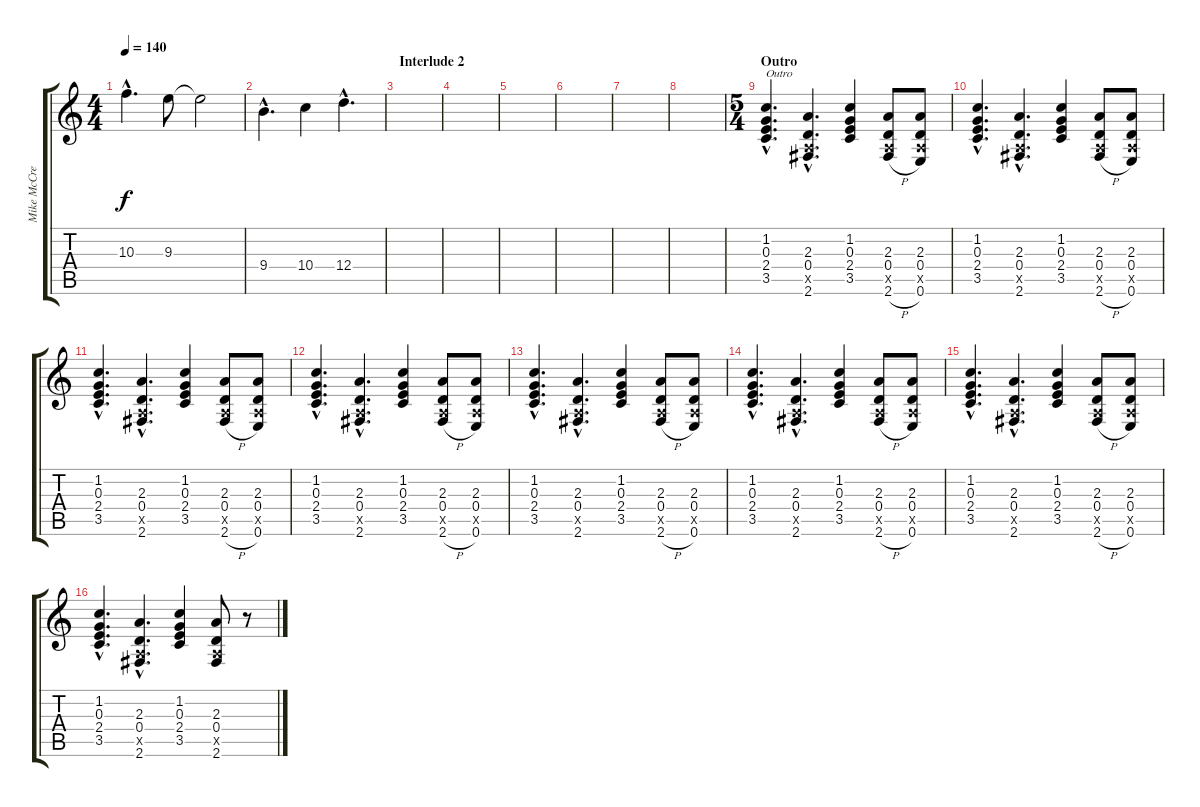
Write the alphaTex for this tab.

\track ("Mike McCready" "Mike McCre") {instrument distortionguitar}
\staff {score tabs}
\tuning (E4 B3 G3 D3 A2 E2) {hide}
\ts (4 4)
\tempo 140
\clef g2
\ks c
10.3{hac}.4{d dy f} 9.3.8 9.3{t}.2 |
9.4{hac}.4{d} 10.4.4 12.4{hac}.4{d} |
\section ("" "Interlude 2")
|
|
|
|
|
|
\ts (5 4)
\section ("" "Outro")
(1.2{hac} 0.3{hac} 2.4{hac} 3.5{hac}).4{d txt "Outro"} (2.3{hac} 0.4{hac} 0.5{hac x} 2.6{hac}).4{d} (1.2 0.3 2.4 3.5).4 (2.3 0.4 0.5{x} 2.6{h}).8 (2.3 0.4 0.5{x} 0.6).8 |
(1.2{hac} 0.3{hac} 2.4{hac} 3.5{hac}).4{d} (2.3{hac} 0.4{hac} 0.5{hac x} 2.6{hac}).4{d} (1.2 0.3 2.4 3.5).4 (2.3 0.4 0.5{x} 2.6{h}).8 (2.3 0.4 0.5{x} 0.6).8 |
(1.2{hac} 0.3{hac} 2.4{hac} 3.5{hac}).4{d} (2.3{hac} 0.4{hac} 0.5{hac x} 2.6{hac}).4{d} (1.2 0.3 2.4 3.5).4 (2.3 0.4 0.5{x} 2.6{h}).8 (2.3 0.4 0.5{x} 0.6).8 |
(1.2{hac} 0.3{hac} 2.4{hac} 3.5{hac}).4{d} (2.3{hac} 0.4{hac} 0.5{hac x} 2.6{hac}).4{d} (1.2 0.3 2.4 3.5).4 (2.3 0.4 0.5{x} 2.6{h}).8 (2.3 0.4 0.5{x} 0.6).8 |
(1.2{hac} 0.3{hac} 2.4{hac} 3.5{hac}).4{d} (2.3{hac} 0.4{hac} 0.5{hac x} 2.6{hac}).4{d} (1.2 0.3 2.4 3.5).4 (2.3 0.4 0.5{x} 2.6{h}).8 (2.3 0.4 0.5{x} 0.6).8 |
(1.2{hac} 0.3{hac} 2.4{hac} 3.5{hac}).4{d} (2.3{hac} 0.4{hac} 0.5{hac x} 2.6{hac}).4{d} (1.2 0.3 2.4 3.5).4 (2.3 0.4 0.5{x} 2.6{h}).8 (2.3 0.4 0.5{x} 0.6).8 |
(1.2{hac} 0.3{hac} 2.4{hac} 3.5{hac}).4{d} (2.3{hac} 0.4{hac} 0.5{hac x} 2.6{hac}).4{d} (1.2 0.3 2.4 3.5).4 (2.3 0.4 0.5{x} 2.6{h}).8 (2.3 0.4 0.5{x} 0.6).8 |
(1.2{hac} 0.3{hac} 2.4{hac} 3.5{hac}).4{d} (2.3{hac} 0.4{hac} 0.5{hac x} 2.6{hac}).4{d} (1.2 0.3 2.4 3.5).4 (2.3 0.4 0.5{x} 2.6).8 r.8
